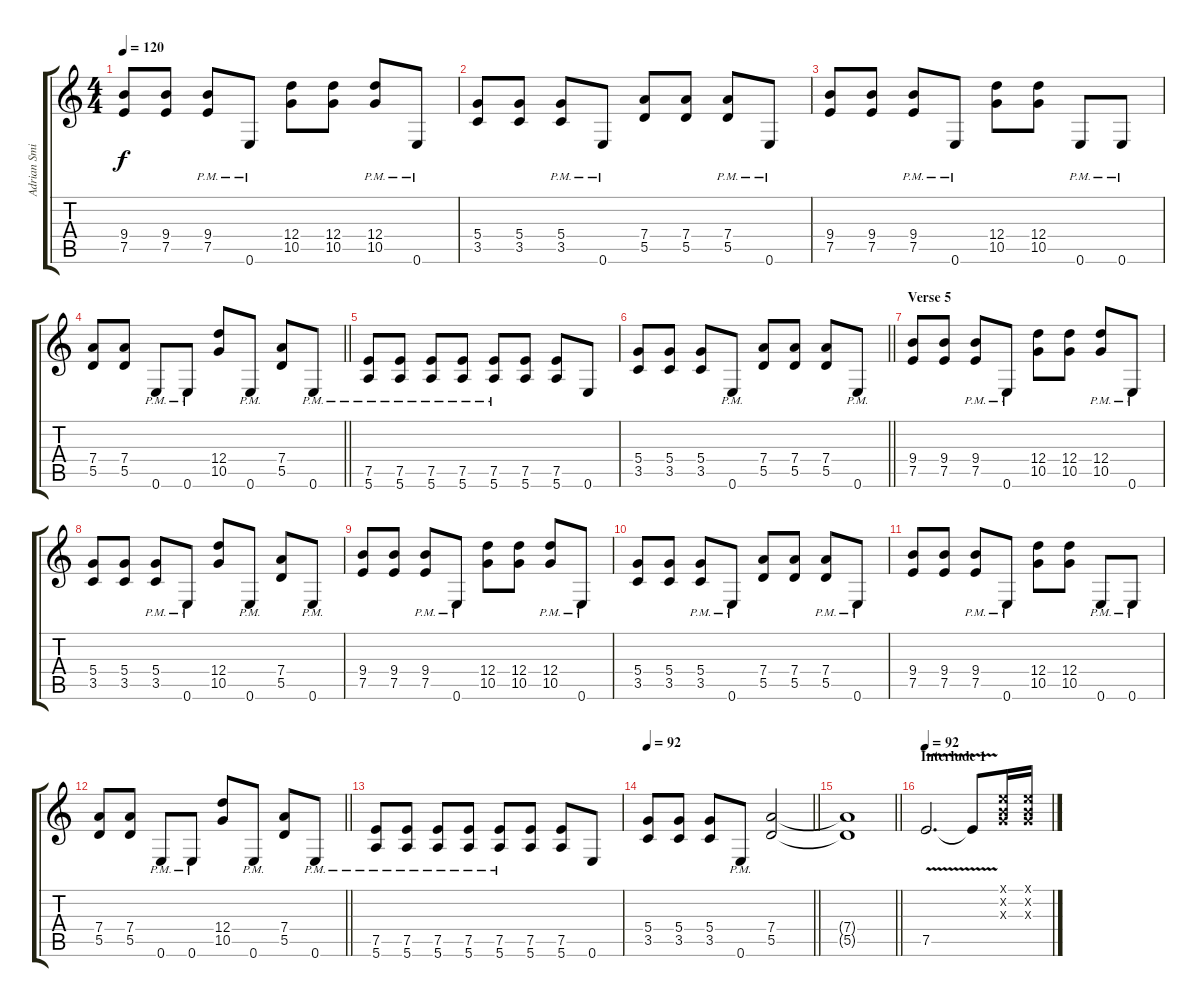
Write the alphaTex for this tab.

\track ("Adrian Smith" "Adrian Smi") {instrument overdrivenguitar}
\staff {score tabs}
\tuning (E4 B3 G3 D3 A2 E2) {hide}
\ts (4 4)
\tempo 120
\clef g2
\ks c
(9.4 7.5).8{dy f} (9.4 7.5).8 (9.4{pm} 7.5{pm}).8 0.6{pm}.8 (12.4 10.5).8 (12.4 10.5).8 (12.4{pm} 10.5{pm}).8 0.6{pm}.8 |
(5.4 3.5).8 (5.4 3.5).8 (5.4{pm} 3.5{pm}).8 0.6{pm}.8 (7.4 5.5).8 (7.4 5.5).8 (7.4{pm} 5.5{pm}).8 0.6{pm}.8 |
(9.4 7.5).8 (9.4 7.5).8 (9.4{pm} 7.5{pm}).8 0.6{pm}.8 (12.4 10.5).8 (12.4 10.5).8 0.6{pm}.8 0.6{pm}.8 |
\barLineRight lightlight
(7.4 5.5).8 (7.4 5.5).8 0.6{pm}.8 0.6{pm}.8 (12.4 10.5).8 0.6{pm}.8 (7.4 5.5).8 0.6{pm}.8 |
(7.5{pm} 5.6{pm}).8 (7.5{pm} 5.6{pm}).8 (7.5{pm} 5.6{pm}).8 (7.5{pm} 5.6{pm}).8 (7.5{pm} 5.6{pm}).8 (7.5 5.6).8 (7.5 5.6).8 0.6.8 |
\barLineRight lightlight
(5.4 3.5).8 (5.4 3.5).8 (5.4 3.5).8 0.6{pm}.8 (7.4 5.5).8 (7.4 5.5).8 (7.4 5.5).8 0.6{pm}.8 |
\section ("" "Verse 5")
(9.4 7.5).8 (9.4 7.5).8 (9.4{pm} 7.5{pm}).8 0.6{pm}.8 (12.4 10.5).8 (12.4 10.5).8 (12.4{pm} 10.5{pm}).8 0.6{pm}.8 |
(5.4 3.5).8 (5.4 3.5).8 (5.4{pm} 3.5{pm}).8 0.6{pm}.8 (12.4 10.5).8 0.6{pm}.8 (7.4 5.5).8 0.6{pm}.8 |
(9.4 7.5).8 (9.4 7.5).8 (9.4{pm} 7.5{pm}).8 0.6{pm}.8 (12.4 10.5).8 (12.4 10.5).8 (12.4{pm} 10.5{pm}).8 0.6{pm}.8 |
(5.4 3.5).8 (5.4 3.5).8 (5.4{pm} 3.5{pm}).8 0.6{pm}.8 (7.4 5.5).8 (7.4 5.5).8 (7.4{pm} 5.5{pm}).8 0.6{pm}.8 |
(9.4 7.5).8 (9.4 7.5).8 (9.4{pm} 7.5{pm}).8 0.6{pm}.8 (12.4 10.5).8 (12.4 10.5).8 0.6{pm}.8 0.6{pm}.8 |
\barLineRight lightlight
(7.4 5.5).8 (7.4 5.5).8 0.6{pm}.8 0.6{pm}.8 (12.4 10.5).8 0.6{pm}.8 (7.4 5.5).8 0.6{pm}.8 |
(7.5{pm} 5.6{pm}).8 (7.5{pm} 5.6{pm}).8 (7.5{pm} 5.6{pm}).8 (7.5{pm} 5.6{pm}).8 (7.5{pm} 5.6{pm}).8 (7.5 5.6).8 (7.5 5.6).8 0.6.8 |
\tempo 92
\barLineRight lightlight
(5.4 3.5).8 (5.4 3.5).8 (5.4 3.5).8 0.6{pm}.8 (7.4 5.5).2 |
\barLineRight lightlight
(7.4{t} 5.5{t}).1 |
\section ("" "Interlude 1")
\tempo 92
7.5{v}.2{d volume 16 balance 12} 7.5{t}.8 (0.1{x} 0.2{x} 0.3{x}).16 (0.1{x} 0.2{x} 0.3{x}).16
